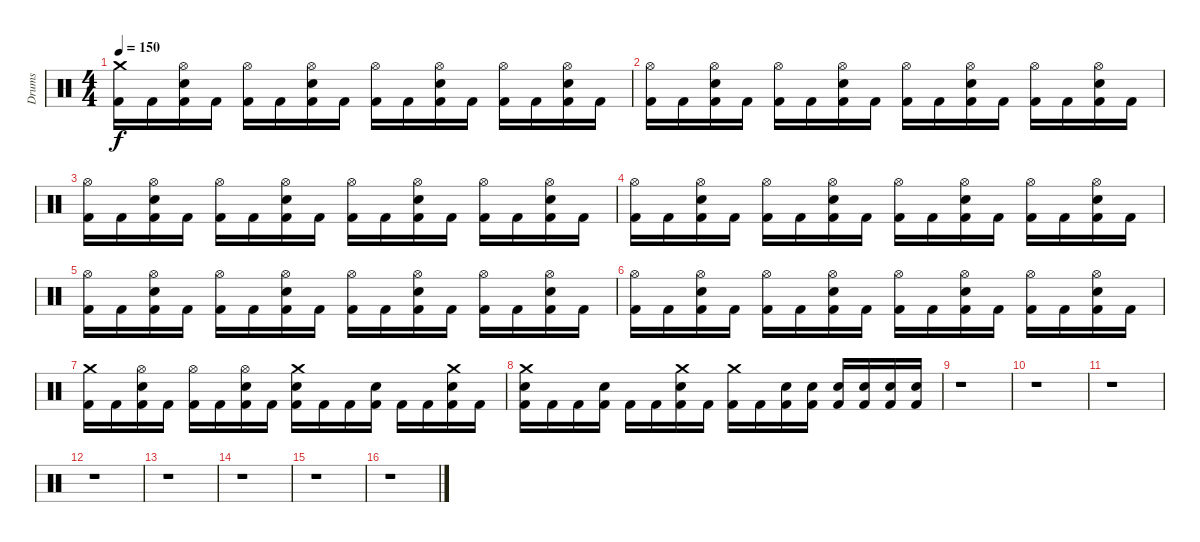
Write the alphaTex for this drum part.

\track ("Drums" "Drums") {instrument percussion}
\staff {score}
\articulation defaults
\ts (4 4)
\tempo 150
\clef neutral
\ks c
("Crash medium (hit)" "Kick (hit) 2").16{dy f} "Kick (hit) 2".16 ("Snare (hit) 2" "Hi-Hat (open)" "Kick (hit) 2").16 "Kick (hit) 2".16 ("Hi-Hat (open)" "Kick (hit) 2").16 "Kick (hit) 2".16 ("Snare (hit) 2" "Hi-Hat (open)" "Kick (hit) 2").16 "Kick (hit) 2".16 ("Hi-Hat (open)" "Kick (hit) 2").16 "Kick (hit) 2".16 ("Snare (hit) 2" "Hi-Hat (open)" "Kick (hit) 2").16 "Kick (hit) 2".16 ("Hi-Hat (open)" "Kick (hit) 2").16 "Kick (hit) 2".16 ("Snare (hit) 2" "Hi-Hat (open)" "Kick (hit) 2").16 "Kick (hit) 2".16 |
("Hi-Hat (open)" "Kick (hit) 2").16 "Kick (hit) 2".16 ("Snare (hit) 2" "Hi-Hat (open)" "Kick (hit) 2").16 "Kick (hit) 2".16 ("Hi-Hat (open)" "Kick (hit) 2").16 "Kick (hit) 2".16 ("Snare (hit) 2" "Hi-Hat (open)" "Kick (hit) 2").16 "Kick (hit) 2".16 ("Hi-Hat (open)" "Kick (hit) 2").16 "Kick (hit) 2".16 ("Snare (hit) 2" "Hi-Hat (open)" "Kick (hit) 2").16 "Kick (hit) 2".16 ("Hi-Hat (open)" "Kick (hit) 2").16 "Kick (hit) 2".16 ("Snare (hit) 2" "Hi-Hat (open)" "Kick (hit) 2").16 "Kick (hit) 2".16 |
("Hi-Hat (open)" "Kick (hit) 2").16 "Kick (hit) 2".16 ("Snare (hit) 2" "Hi-Hat (open)" "Kick (hit) 2").16 "Kick (hit) 2".16 ("Hi-Hat (open)" "Kick (hit) 2").16 "Kick (hit) 2".16 ("Snare (hit) 2" "Hi-Hat (open)" "Kick (hit) 2").16 "Kick (hit) 2".16 ("Hi-Hat (open)" "Kick (hit) 2").16 "Kick (hit) 2".16 ("Snare (hit) 2" "Hi-Hat (open)" "Kick (hit) 2").16 "Kick (hit) 2".16 ("Hi-Hat (open)" "Kick (hit) 2").16 "Kick (hit) 2".16 ("Snare (hit) 2" "Hi-Hat (open)" "Kick (hit) 2").16 "Kick (hit) 2".16 |
("Hi-Hat (open)" "Kick (hit) 2").16 "Kick (hit) 2".16 ("Snare (hit) 2" "Hi-Hat (open)" "Kick (hit) 2").16 "Kick (hit) 2".16 ("Hi-Hat (open)" "Kick (hit) 2").16 "Kick (hit) 2".16 ("Snare (hit) 2" "Hi-Hat (open)" "Kick (hit) 2").16 "Kick (hit) 2".16 ("Hi-Hat (open)" "Kick (hit) 2").16 "Kick (hit) 2".16 ("Snare (hit) 2" "Hi-Hat (open)" "Kick (hit) 2").16 "Kick (hit) 2".16 ("Hi-Hat (open)" "Kick (hit) 2").16 "Kick (hit) 2".16 ("Snare (hit) 2" "Hi-Hat (open)" "Kick (hit) 2").16 "Kick (hit) 2".16 |
("Hi-Hat (open)" "Kick (hit) 2").16 "Kick (hit) 2".16 ("Snare (hit) 2" "Hi-Hat (open)" "Kick (hit) 2").16 "Kick (hit) 2".16 ("Hi-Hat (open)" "Kick (hit) 2").16 "Kick (hit) 2".16 ("Snare (hit) 2" "Hi-Hat (open)" "Kick (hit) 2").16 "Kick (hit) 2".16 ("Hi-Hat (open)" "Kick (hit) 2").16 "Kick (hit) 2".16 ("Snare (hit) 2" "Hi-Hat (open)" "Kick (hit) 2").16 "Kick (hit) 2".16 ("Hi-Hat (open)" "Kick (hit) 2").16 "Kick (hit) 2".16 ("Snare (hit) 2" "Hi-Hat (open)" "Kick (hit) 2").16 "Kick (hit) 2".16 |
("Hi-Hat (open)" "Kick (hit) 2").16 "Kick (hit) 2".16 ("Snare (hit) 2" "Hi-Hat (open)" "Kick (hit) 2").16 "Kick (hit) 2".16 ("Hi-Hat (open)" "Kick (hit) 2").16 "Kick (hit) 2".16 ("Snare (hit) 2" "Hi-Hat (open)" "Kick (hit) 2").16 "Kick (hit) 2".16 ("Hi-Hat (open)" "Kick (hit) 2").16 "Kick (hit) 2".16 ("Snare (hit) 2" "Hi-Hat (open)" "Kick (hit) 2").16 "Kick (hit) 2".16 ("Hi-Hat (open)" "Kick (hit) 2").16 "Kick (hit) 2".16 ("Snare (hit) 2" "Hi-Hat (open)" "Kick (hit) 2").16 "Kick (hit) 2".16 |
("Kick (hit) 2" "Crash medium (hit)").16 "Kick (hit) 2".16 ("Snare (hit) 2" "Kick (hit) 2" "Hi-Hat (open)").16 "Kick (hit) 2".16 ("Kick (hit) 2" "Hi-Hat (open)").16 "Kick (hit) 2".16 ("Snare (hit) 2" "Kick (hit) 2" "Hi-Hat (open)").16 "Kick (hit) 2".16 ("Snare (hit) 2" "Kick (hit) 2" "Crash medium (hit)").16 "Kick (hit) 2".16 "Kick (hit) 2".16 ("Snare (hit) 2" "Kick (hit) 2").16 "Kick (hit) 2".16 "Kick (hit) 2".16 ("Snare (hit) 2" "Kick (hit) 2" "Crash medium (hit)").16 "Kick (hit) 2".16 |
("Snare (hit) 2" "Crash medium (hit)" "Kick (hit) 2").16 "Kick (hit) 2".16 "Kick (hit) 2".16 ("Snare (hit) 2" "Kick (hit) 2").16 "Kick (hit) 2".16 "Kick (hit) 2".16 ("Crash medium (hit)" "Snare (hit) 2" "Kick (hit) 2").16 "Kick (hit) 2".16 ("Crash medium (hit)" "Kick (hit) 2").16 "Kick (hit) 2".16 ("Snare (hit) 2" "Kick (hit) 2").16 ("Snare (hit) 2" "Kick (hit) 2").16 ("Snare (hit) 2" "Kick (hit) 2").16 ("Snare (hit) 2" "Kick (hit) 2").16 ("Snare (hit) 2" "Kick (hit) 2").16 ("Snare (hit) 2" "Kick (hit) 2").16 |
r.1 |
r.1 |
r.1 |
r.1 |
r.1 |
r.1 |
r.1 |
r.1
